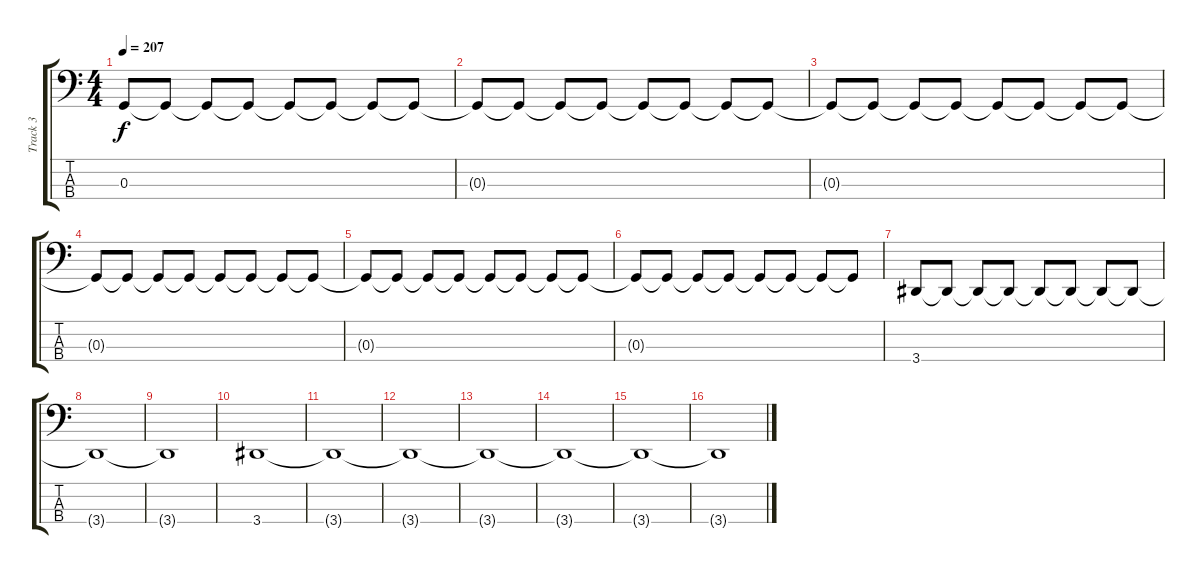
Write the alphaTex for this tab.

\track ("Track 3" "Track 3") {instrument electricbassfinger}
\staff {score tabs}
\tuning (F2 C2 G1 C1) {hide}
\ts (4 4)
\tempo 207
\clef f4
\ks c
0.3.8{dy f} 0.3{t}.8 0.3{t}.8 0.3{t}.8 0.3{t}.8 0.3{t}.8 0.3{t}.8 0.3{t}.8 |
0.3{t}.8 0.3{t}.8 0.3{t}.8 0.3{t}.8 0.3{t}.8 0.3{t}.8 0.3{t}.8 0.3{t}.8 |
0.3{t}.8 0.3{t}.8 0.3{t}.8 0.3{t}.8 0.3{t}.8 0.3{t}.8 0.3{t}.8 0.3{t}.8 |
0.3{t}.8 0.3{t}.8 0.3{t}.8 0.3{t}.8 0.3{t}.8 0.3{t}.8 0.3{t}.8 0.3{t}.8 |
0.3{t}.8 0.3{t}.8 0.3{t}.8 0.3{t}.8 0.3{t}.8 0.3{t}.8 0.3{t}.8 0.3{t}.8 |
0.3{t}.8 0.3{t}.8 0.3{t}.8 0.3{t}.8 0.3{t}.8 0.3{t}.8 0.3{t}.8 0.3{t}.8 |
3.4.8 3.4{t}.8 3.4{t}.8 3.4{t}.8 3.4{t}.8 3.4{t}.8 3.4{t}.8 3.4{t}.8 |
3.4{t}.1 |
3.4{t}.1 |
3.4.1 |
3.4{t}.1 |
3.4{t}.1 |
3.4{t}.1 |
3.4{t}.1 |
3.4{t}.1 |
3.4{t}.1
